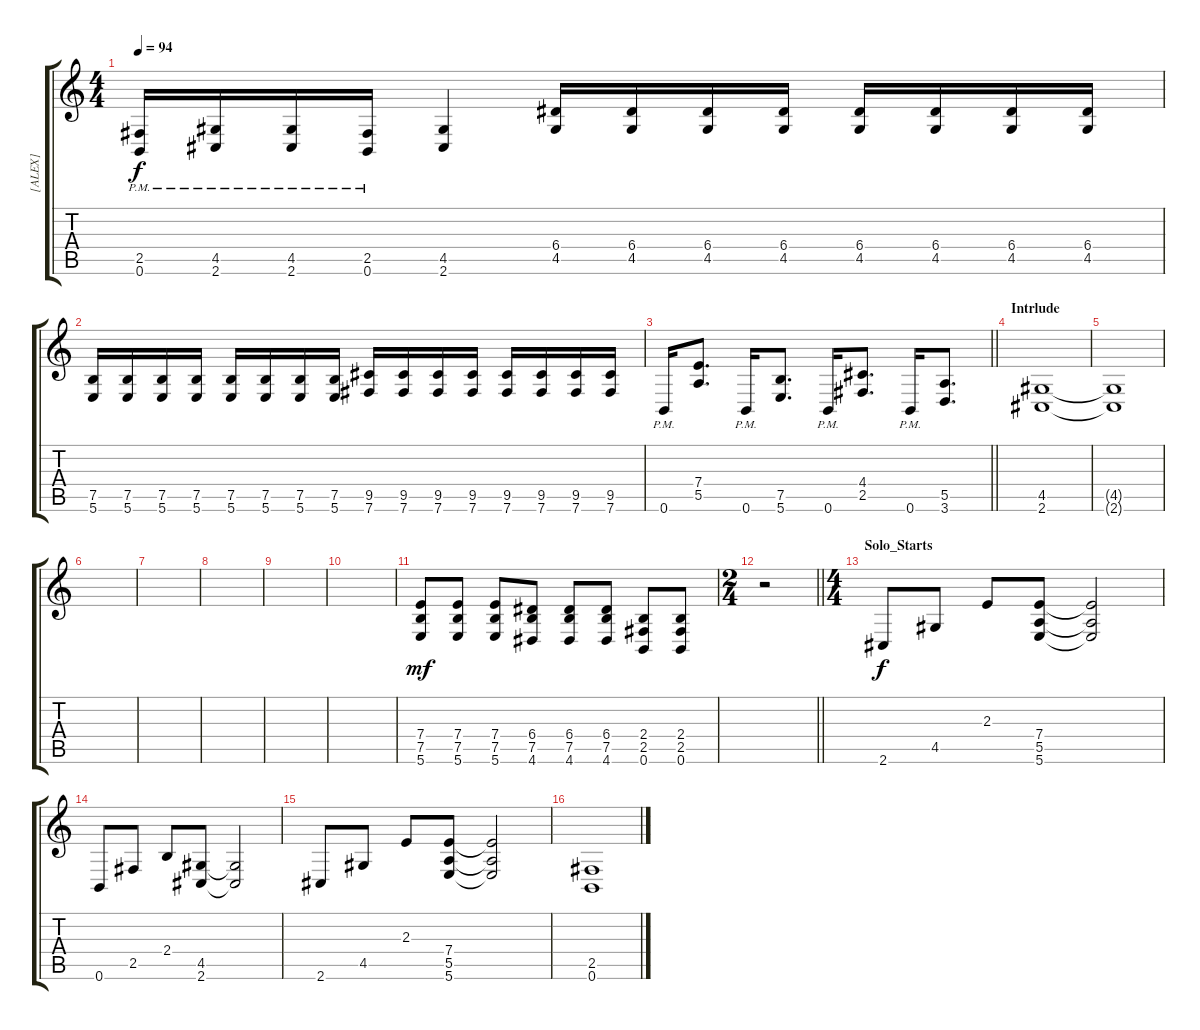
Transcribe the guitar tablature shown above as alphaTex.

\track ("[ALEX]" "[ALEX]") {instrument overdrivenguitar}
\staff {score tabs}
\tuning (B3 Gb3 D3 A2 E2 B1) {hide}
\ts (4 4)
\tempo 94
\clef g2
\ks c
(2.5{pm} 0.6{pm}).16{dy f} (4.5{pm} 2.6{pm}).16 (4.5{pm} 2.6{pm}).16 (2.5{pm} 0.6{pm}).16 (4.5 2.6).4 (6.4 4.5).16 (6.4 4.5).16 (6.4 4.5).16 (6.4 4.5).16 (6.4 4.5).16 (6.4 4.5).16 (6.4 4.5).16 (6.4 4.5).16 |
(7.5 5.6).16 (7.5 5.6).16 (7.5 5.6).16 (7.5 5.6).16 (7.5 5.6).16 (7.5 5.6).16 (7.5 5.6).16 (7.5 5.6).16 (9.5 7.6).16 (9.5 7.6).16 (9.5 7.6).16 (9.5 7.6).16 (9.5 7.6).16 (9.5 7.6).16 (9.5 7.6).16 (9.5 7.6).16 |
\barLineRight lightlight
0.6{pm}.16 (7.4 5.5).8{d} 0.6{pm}.16 (7.5 5.6).8{d} 0.6{pm}.16 (4.4 2.5).8{d} 0.6{pm}.16 (5.5 3.6).8{d} |
\section ("" "Intrlude")
(4.5 2.6).1 |
(4.5{t} 2.6{t}).1 |
|
|
|
|
|
(7.4 7.5 5.6).8{dy mf instrument overdrivenguitar} (7.4 7.5 5.6).8 (7.4 7.5 5.6).8 (6.4 7.5 4.6).8 (6.4 7.5 4.6).8 (6.4 7.5 4.6).8 (2.4 2.5 0.6).8 (2.4 2.5 0.6).8 |
\ts (2 4)
\barLineRight lightlight
r.2 |
\ts (4 4)
\section ("" "Solo_Starts")
2.6.8{dy f} 4.5.8 2.3.8 (7.4 5.5 5.6).8 (7.4{t} 5.5{t} 5.6{t}).2 |
0.6.8 2.5.8 2.4.8 (4.5 2.6).8 (4.5{t} 2.6{t}).2 |
2.6.8 4.5.8 2.3.8 (7.4 5.5 5.6).8 (7.4{t} 5.5{t} 5.6{t}).2 |
(2.5 0.6).1
